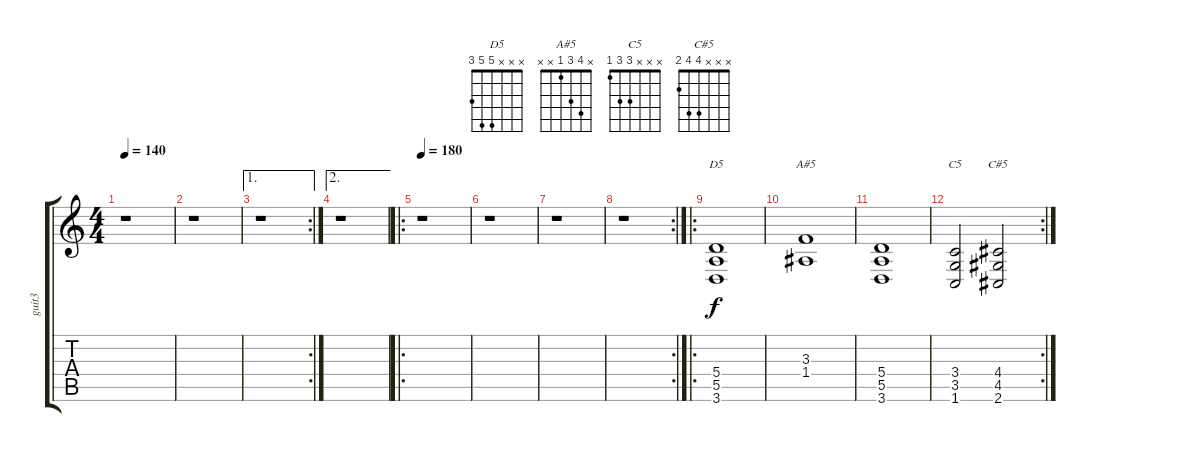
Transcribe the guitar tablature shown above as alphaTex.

\track ("guit3" "guit3") {instrument distortionguitar}
\staff {score tabs}
\tuning (B3 Gb3 D3 A2 E2 B1) {hide}
\chord ("D5" x x x 5 5 3)
\chord ("A#5" x 4 3 1 x x)
\chord ("C5" x x x 3 3 1)
\chord ("C#5" x x x 4 4 2)
\ts (4 4)
\tempo 140
\clef g2
\ks c
r.1{dy f} |
r.1 |
\ae 1
\rc 2
r.1 |
\ae 2
r.1 |
\ro
\tempo 180
r.1 |
r.1 |
r.1 |
\rc 2
r.1 |
\ro
(5.4 5.5 3.6).1{ch "D5"} |
(3.3 1.4).1{ch "A#5"} |
(5.4 5.5 3.6).1 |
\rc 2
(3.4 3.5 1.6).2{ch "C5"} (4.4 4.5 2.6).2{ch "C#5"}
